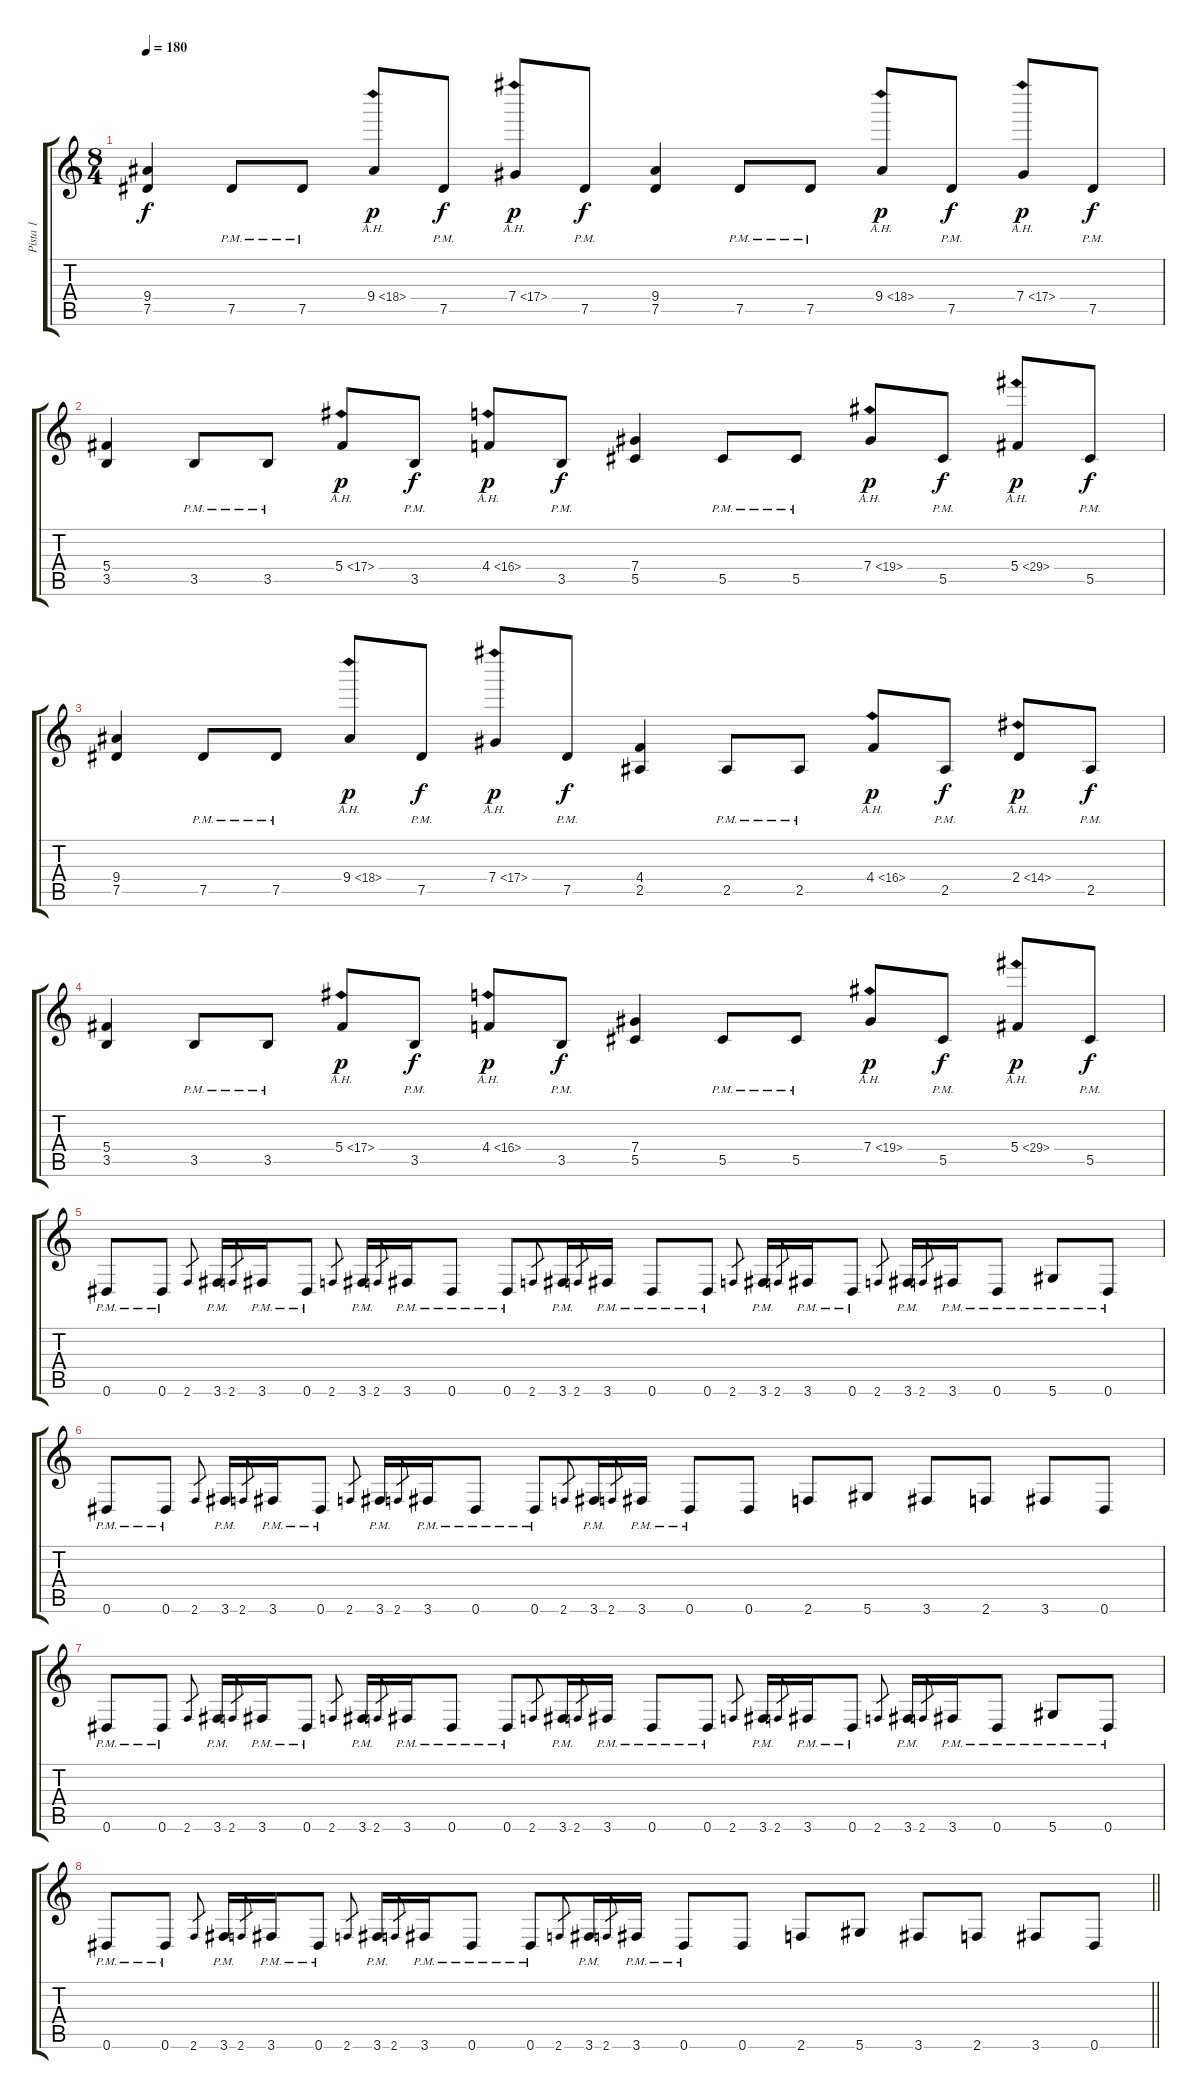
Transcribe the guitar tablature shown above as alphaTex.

\track ("Pista 1" "Pista 1") {instrument distortionguitar}
\staff {score tabs}
\tuning (Eb4 Bb3 Gb3 Db3 Ab2 Eb2) {hide}
\ts (8 4)
\tempo 180
\clef g2
\ks c
(9.4 7.5).4{dy f} 7.5{pm}.8 7.5{pm}.8 9.4{ah 9}.8{dy p} 7.5{pm}.8{dy f} 7.4{ah 10}.8{dy p} 7.5{pm}.8{dy f} (9.4 7.5).4 7.5{pm}.8 7.5{pm}.8 9.4{ah 9}.8{dy p} 7.5{pm}.8{dy f} 7.4{ah 10}.8{dy p} 7.5{pm}.8{dy f} |
(5.4 3.5).4 3.5{pm}.8 3.5{pm}.8 5.4{ah 12}.8{dy p} 3.5{pm}.8{dy f} 4.4{ah 12}.8{dy p} 3.5{pm}.8{dy f} (7.4 5.5).4 5.5{pm}.8 5.5{pm}.8 7.4{ah 12}.8{dy p} 5.5{pm}.8{dy f} 5.4{ah 24}.8{dy p} 5.5{pm}.8{dy f} |
(9.4 7.5).4 7.5{pm}.8 7.5{pm}.8 9.4{ah 9}.8{dy p} 7.5{pm}.8{dy f} 7.4{ah 10}.8{dy p} 7.5{pm}.8{dy f} (4.4 2.5).4 2.5{pm}.8 2.5{pm}.8 4.4{ah 12}.8{dy p} 2.5{pm}.8{dy f} 2.4{ah 12}.8{dy p} 2.5{pm}.8{dy f} |
(5.4 3.5).4 3.5{pm}.8 3.5{pm}.8 5.4{ah 12}.8{dy p} 3.5{pm}.8{dy f} 4.4{ah 12}.8{dy p} 3.5{pm}.8{dy f} (7.4 5.5).4 5.5{pm}.8 5.5{pm}.8 7.4{ah 12}.8{dy p} 5.5{pm}.8{dy f} 5.4{ah 24}.8{dy p} 5.5{pm}.8{dy f} |
0.6{pm}.8 0.6{pm}.8 2.6.8{gr} 3.6{pm}.16 2.6.8{gr} 3.6{pm}.16 0.6{pm}.8 2.6.8{gr} 3.6{pm}.16 2.6.8{gr} 3.6{pm}.16 0.6{pm}.8 0.6{pm}.8 2.6.8{gr} 3.6{pm}.16 2.6.8{gr} 3.6{pm}.16 0.6{pm}.8 0.6{pm}.8 2.6.8{gr} 3.6{pm}.16 2.6.8{gr} 3.6{pm}.16 0.6{pm}.8 2.6.8{gr} 3.6{pm}.16 2.6.8{gr} 3.6{pm}.16 0.6{pm}.8 5.6{pm}.8 0.6{pm}.8 |
0.6{pm}.8 0.6{pm}.8 2.6.8{gr} 3.6{pm}.16 2.6.8{gr} 3.6{pm}.16 0.6{pm}.8 2.6.8{gr} 3.6{pm}.16 2.6.8{gr} 3.6{pm}.16 0.6{pm}.8 0.6{pm}.8 2.6.8{gr} 3.6{pm}.16 2.6.8{gr} 3.6{pm}.16 0.6{pm}.8 0.6.8 2.6.8 5.6.8 3.6.8 2.6.8 3.6.8 0.6.8 |
0.6{pm}.8 0.6{pm}.8 2.6.8{gr} 3.6{pm}.16 2.6.8{gr} 3.6{pm}.16 0.6{pm}.8 2.6.8{gr} 3.6{pm}.16 2.6.8{gr} 3.6{pm}.16 0.6{pm}.8 0.6{pm}.8 2.6.8{gr} 3.6{pm}.16 2.6.8{gr} 3.6{pm}.16 0.6{pm}.8 0.6{pm}.8 2.6.8{gr} 3.6{pm}.16 2.6.8{gr} 3.6{pm}.16 0.6{pm}.8 2.6.8{gr} 3.6{pm}.16 2.6.8{gr} 3.6{pm}.16 0.6{pm}.8 5.6{pm}.8 0.6{pm}.8 |
\barLineRight lightlight
0.6{pm}.8 0.6{pm}.8 2.6.8{gr} 3.6{pm}.16 2.6.8{gr} 3.6{pm}.16 0.6{pm}.8 2.6.8{gr} 3.6{pm}.16 2.6.8{gr} 3.6{pm}.16 0.6{pm}.8 0.6{pm}.8 2.6.8{gr} 3.6{pm}.16 2.6.8{gr} 3.6{pm}.16 0.6{pm}.8 0.6.8 2.6.8 5.6.8 3.6.8 2.6.8 3.6.8 0.6.8
